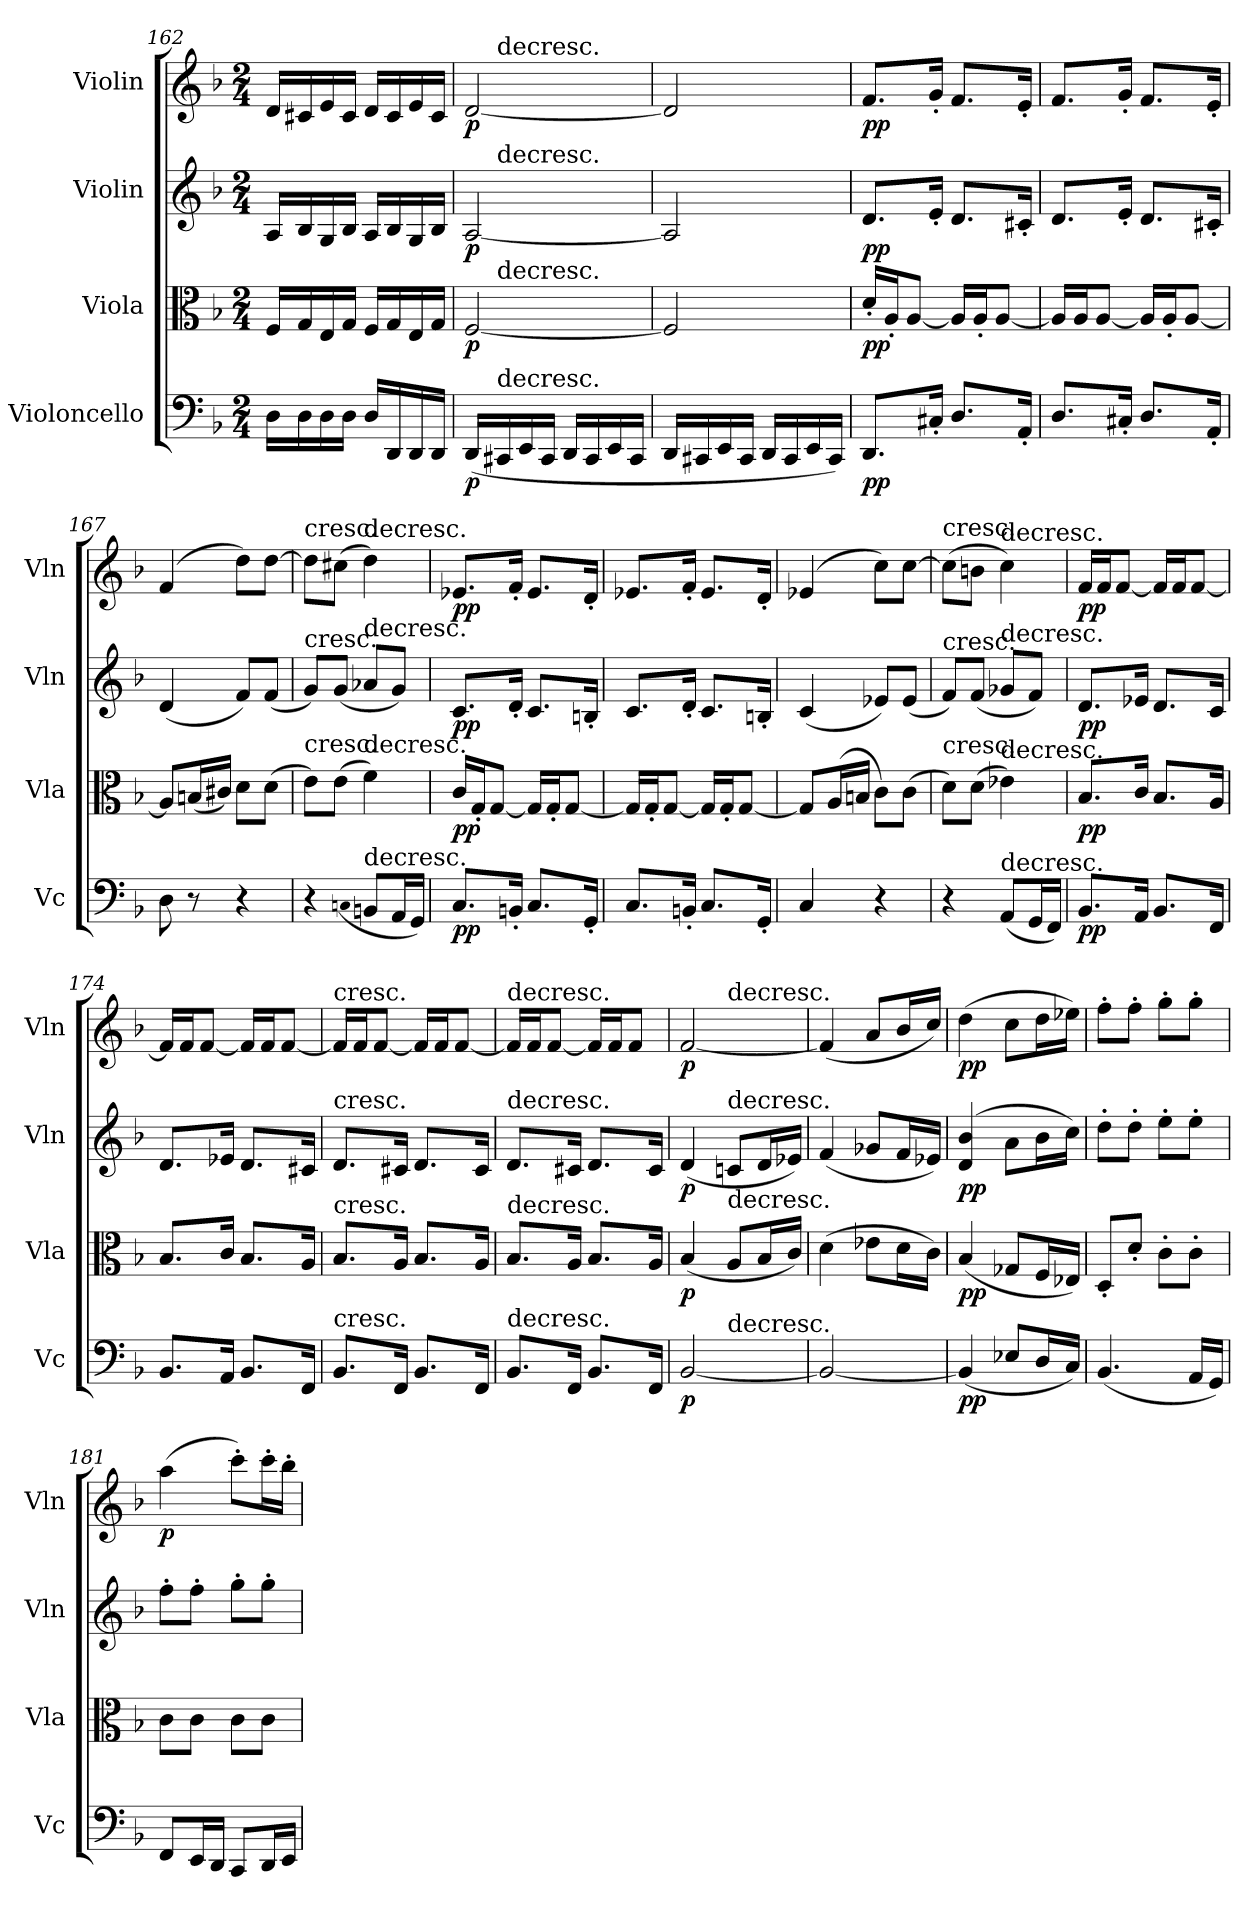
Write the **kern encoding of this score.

**kern	**dynam	**kern	**dynam	**kern	**dynam	**kern	**dynam
*part4	*part4	*part3	*part3	*part2	*part2	*part1	*part1
*staff4	*staff4	*staff3	*staff3	*staff2	*staff2	*staff1	*staff1
*I"Violoncello	*	*I"Viola	*	*I"Violin	*	*I"Violin	*
*I'Vc	*	*I'Vla	*	*I'Vln	*	*I'Vln	*
*clefF4	*	*clefC3	*	*clefG2	*	*clefG2	*
*k[b-]	*	*k[b-]	*	*k[b-]	*	*k[b-]	*
*F:	*	*F:	*	*F:	*	*F:	*
*M2/4	*	*M2/4	*	*M2/4	*	*M2/4	*
=162	=162	=162	=162	=162	=162	=162	=162
16D\LL	.	16F/LL	.	16A/LL	.	16d/LL	.
16D\	.	16G/	.	16B-/	.	16c#X/	.
16D\	.	16E/	.	16G/	.	16e/	.
16D\JJ	.	16G/JJ	.	16B-/JJ	.	16c#/JJ	.
16D/LL	.	16F/LL	.	16A/LL	.	16d/LL	.
16DD/	.	16G/	.	16B-/	.	16c#/	.
16DD/	.	16E/	.	16G/	.	16e/	.
16DD/JJ	.	16G/JJ	.	16B-/JJ	.	16c#/JJ	.
=163	=163	=163	=163	=163	=163	=163	=163
*	*	*^	*	*^	*	*^	*
(16DD/LL	p	[2F/	16ryy	p	[2A/	16ryy	p	[2d/	16ryy	p
!	!	!	!	!	!	!	!	!	!LO:TX:t=decresc.	!
!	!	!	!	!	!	!LO:TX:t=decresc.	!	!	!	!
!	!	!	!LO:TX:t=decresc.	!	!	!	!	!	!	!
!LO:TX:t=decresc.	!	!	!	!	!	!	!	!	!	!
16CC#X/	.	.	4..ryy	.	.	4..ryy	.	.	4..ryy	.
16EE/	.	.	.	.	.	.	.	.	.	.
16CC#/JJ	.	.	.	.	.	.	.	.	.	.
16DD/LL	.	.	.	.	.	.	.	.	.	.
16CC#/	.	.	.	.	.	.	.	.	.	.
16EE/	.	.	.	.	.	.	.	.	.	.
16CC#/JJ	.	.	.	.	.	.	.	.	.	.
*	*	*v	*v	*	*	*	*	*v	*v	*
*	*	*	*	*v	*v	*	*	*
=164	=164	=164	=164	=164	=164	=164	=164
16DD/LL	.	2F/]	.	2A/]	.	2d/]	.
16CC#X/	.	.	.	.	.	.	.
16EE/	.	.	.	.	.	.	.
16CC#/JJ	.	.	.	.	.	.	.
16DD/LL	.	.	.	.	.	.	.
16CC#/	.	.	.	.	.	.	.
16EE/	.	.	.	.	.	.	.
16CC#/JJ)	.	.	.	.	.	.	.
=165	=165	=165	=165	=165	=165	=165	=165
8.DD/L	pp	16d'/LL	pp	8.d/L	pp	8.f/L	pp
.	.	16A'/J	.	.	.	.	.
.	.	[8A/J	.	.	.	.	.
16C#X'/Jk	.	.	.	16e'/Jk	.	16g'/Jk	.
8.D/L	.	16A/LL]	.	8.d/L	.	8.f/L	.
.	.	16A'/J	.	.	.	.	.
.	.	[8A/J	.	.	.	.	.
16AA'/Jk	.	.	.	16c#X'/Jk	.	16e'/Jk	.
=166	=166	=166	=166	=166	=166	=166	=166
8.D/L	.	16A/LL]	.	8.d/L	.	8.f/L	.
.	.	16A/J	.	.	.	.	.
.	.	[8A/J	.	.	.	.	.
16C#X'/Jk	.	.	.	16e'/Jk	.	16g'/Jk	.
8.D/L	.	16A/LL]	.	8.d/L	.	8.f/L	.
.	.	16A'/J	.	.	.	.	.
.	.	[8A/J	.	.	.	.	.
16AA'/Jk	.	.	.	16c#X'/Jk	.	16e'/Jk	.
=167	=167	=167	=167	=167	=167	=167	=167
8D\	.	8A/L]	.	(4d/	.	(4f/	.
8r	.	(16Bn/L	.	.	.	.	.
.	.	16c#X/JJ)	.	.	.	.	.
4r	.	8d\L	.	8f/L)	.	8dd\L)	.
.	.	(8d\J	.	(8f/J	.	[8dd\J	.
=168	=168	=168	=168	=168	=168	=168	=168
!	!	!	!	!	!	!LO:TX:t=cresc.	!
!	!	!	!	!LO:TX:t=cresc.	!	!	!
!	!	!LO:TX:t=cresc.	!	!	!	!	!
4r	.	8e\L)	.	8g/L)	.	8dd\L]	.
.	.	(8e\J	.	(8g/J	.	(8cc#X\J	.
(qCn	.	.	.	.	.	.	.
!	!	!	!	!	!	!LO:TX:t=decresc.	!
!	!	!	!	!LO:TX:t=decresc.	!	!	!
!	!	!LO:TX:t=decresc.	!	!	!	!	!
!LO:TX:t=decresc.	!	!	!	!	!	!	!
8BBn/L	.	4f\)	.	8a-X/L	.	4dd\)	.
16AA/L	.	.	.	8g/J)	.	.	.
16GG/JJ)	.	.	.	.	.	.	.
=169	=169	=169	=169	=169	=169	=169	=169
8.C/L	pp	16c/LL	pp	8.c/L	pp	8.e-X/L	pp
.	.	16G'/J	.	.	.	.	.
.	.	[8G/J	.	.	.	.	.
16BBn'/Jk	.	.	.	16d'/Jk	.	16f'/Jk	.
8.C/L	.	16G/LL]	.	8.c/L	.	8.e-/L	.
.	.	16G'/J	.	.	.	.	.
.	.	[8G/J	.	.	.	.	.
16GG'/Jk	.	.	.	16Bn'/Jk	.	16d'/Jk	.
=170	=170	=170	=170	=170	=170	=170	=170
8.C/L	.	16G/LL]	.	8.c/L	.	8.e-X/L	.
.	.	16G'/J	.	.	.	.	.
.	.	[8G/J	.	.	.	.	.
16BBn'/Jk	.	.	.	16d'/Jk	.	16f'/Jk	.
8.C/L	.	16G/LL]	.	8.c/L	.	8.e-/L	.
.	.	16G'/J	.	.	.	.	.
.	.	[8G/J	.	.	.	.	.
16GG'/Jk	.	.	.	16Bn'/Jk	.	16d'/Jk	.
=171	=171	=171	=171	=171	=171	=171	=171
4C/	.	8G/L]	.	(4c/	.	(4e-X/	.
.	.	(16A/L	.	.	.	.	.
.	.	16Bn/JJ	.	.	.	.	.
4r	.	8c\L)	.	8e-X/L)	.	8cc\L)	.
.	.	(8c\J	.	(8e-/J	.	[8cc\J	.
=172	=172	=172	=172	=172	=172	=172	=172
!	!	!	!	!	!	!LO:TX:t=cresc.	!
!	!	!	!	!LO:TX:t=cresc.	!	!	!
!	!	!LO:TX:t=cresc.	!	!	!	!	!
4r	.	8d\L)	.	8f/L)	.	(8cc\L]	.
.	.	(8d\J	.	(8f/J	.	8bn\J	.
!	!	!	!	!	!	!LO:TX:t=decresc.	!
!	!	!	!	!LO:TX:t=decresc.	!	!	!
!	!	!LO:TX:t=decresc.	!	!	!	!	!
!LO:TX:t=decresc.	!	!	!	!	!	!	!
(8AA/L	.	4e-X\)	.	8g-X/L	.	4cc\)	.
16GG/L	.	.	.	8f/J)	.	.	.
16FF/JJ)	.	.	.	.	.	.	.
=173	=173	=173	=173	=173	=173	=173	=173
8.BB-/L	pp	8.B-/L	pp	8.d/L	pp	16f/LL	pp
.	.	.	.	.	.	16f/J	.
.	.	.	.	.	.	[8f/J	.
16AA/Jk	.	16c/Jk	.	16e-X/Jk	.	.	.
8.BB-/L	.	8.B-/L	.	8.d/L	.	16f/LL]	.
.	.	.	.	.	.	16f/J	.
.	.	.	.	.	.	[8f/J	.
16FF/Jk	.	16A/Jk	.	16c/Jk	.	.	.
=174	=174	=174	=174	=174	=174	=174	=174
8.BB-/L	.	8.B-/L	.	8.d/L	.	16f/LL]	.
.	.	.	.	.	.	16f/J	.
.	.	.	.	.	.	[8f/J	.
16AA/Jk	.	16c/Jk	.	16e-X/Jk	.	.	.
8.BB-/L	.	8.B-/L	.	8.d/L	.	16f/LL]	.
.	.	.	.	.	.	16f/J	.
.	.	.	.	.	.	[8f/J	.
16FF/Jk	.	16A/Jk	.	16c#X/Jk	.	.	.
=175	=175	=175	=175	=175	=175	=175	=175
!	!	!	!	!	!	!LO:TX:t=cresc.	!
!	!	!	!	!LO:TX:t=cresc.	!	!	!
!	!	!LO:TX:t=cresc.	!	!	!	!	!
!LO:TX:t=cresc.	!	!	!	!	!	!	!
8.BB-/L	.	8.B-/L	.	8.d/L	.	16f/LL]	.
.	.	.	.	.	.	16f/J	.
.	.	.	.	.	.	[8f/J	.
16FF/Jk	.	16A/Jk	.	16c#X/Jk	.	.	.
8.BB-/L	.	8.B-/L	.	8.d/L	.	16f/LL]	.
.	.	.	.	.	.	16f/J	.
.	.	.	.	.	.	[8f/J	.
16FF/Jk	.	16A/Jk	.	16c#/Jk	.	.	.
=176	=176	=176	=176	=176	=176	=176	=176
!	!	!	!	!	!	!LO:TX:t=decresc.	!
!	!	!	!	!LO:TX:t=decresc.	!	!	!
!	!	!LO:TX:t=decresc.	!	!	!	!	!
!LO:TX:t=decresc.	!	!	!	!	!	!	!
8.BB-/L	.	8.B-/L	.	8.d/L	.	16f/LL]	.
.	.	.	.	.	.	16f/J	.
.	.	.	.	.	.	[8f/J	.
16FF/Jk	.	16A/Jk	.	16c#X/Jk	.	.	.
8.BB-/L	.	8.B-/L	.	8.d/L	.	16f/LL]	.
.	.	.	.	.	.	16f/J	.
.	.	.	.	.	.	8f/J	.
16FF/Jk	.	16A/Jk	.	16c#/Jk	.	.	.
=177	=177	=177	=177	=177	=177	=177	=177
*^	*	*	*	*	*	*^	*
[2BB-/	4ryy	p	(4B-/	p	(4d/	p	[2f/	4ryy	p
!	!	!	!	!	!	!	!	!LO:TX:t=decresc.	!
!	!	!	!	!	!LO:TX:t=decresc.	!	!	!	!
!	!	!	!LO:TX:t=decresc.	!	!	!	!	!	!
!	!LO:TX:t=decresc.	!	!	!	!	!	!	!	!
.	4ryy	.	8A/L	.	8cn/L	.	.	4ryy	.
.	.	.	16B-/L	.	16d/L	.	.	.	.
.	.	.	16c/JJ)	.	16e-X/JJ)	.	.	.	.
*v	*v	*	*	*	*	*	*v	*v	*
=178	=178	=178	=178	=178	=178	=178	=178
2BB-/_	.	(4d\	.	(4f/	.	(4f/]	.
.	.	8e-X\L	.	8g-X/L	.	8a/L	.
.	.	16d\L	.	16f/L	.	16b-/L	.
.	.	16c\JJ)	.	16e-X/JJ)	.	16cc/JJ)	.
=179	=179	=179	=179	=179	=179	=179	=179
(4BB-/]	pp	(4B-/	pp	(4d/ 4b-/	pp	(4dd\	pp
8E-X/L	.	8G-X/L	.	8a\L	.	8cc\L	.
16D/L	.	16F/L	.	16b-\L	.	16dd\L	.
16C/JJ)	.	16E-X/JJ)	.	16cc\JJ)	.	16ee-X\JJ)	.
=180	=180	=180	=180	=180	=180	=180	=180
(4.BB-/	.	8D'/L	.	8dd'\L	.	8ff'\L	.
.	.	8d'/J	.	8dd'\J	.	8ff'\J	.
.	.	8c'\L	.	8ee'\L	.	8gg'\L	.
16AA/LL	.	8c'\J	.	8ee'\J	.	8gg'\J	.
16GG/JJ)	.	.	.	.	.	.	.
=181	=181	=181	=181	=181	=181	=181	=181
8FF/L	.	8c\L	.	8ff'\L	.	(4aa\	p
16EE/L	.	8c\J	.	8ff'\J	.	.	.
16DD/JJ	.	.	.	.	.	.	.
8CC/L	.	8c\L	.	8gg'\L	.	8ccc'\L)	.
16DD/L	.	8c\J	.	8gg'\J	.	16ccc'\L	.
16EE/JJ	.	.	.	.	.	16bb-'\JJ	.
=	=	=	=	=	=	=	=
*-	*-	*-	*-	*-	*-	*-	*-
